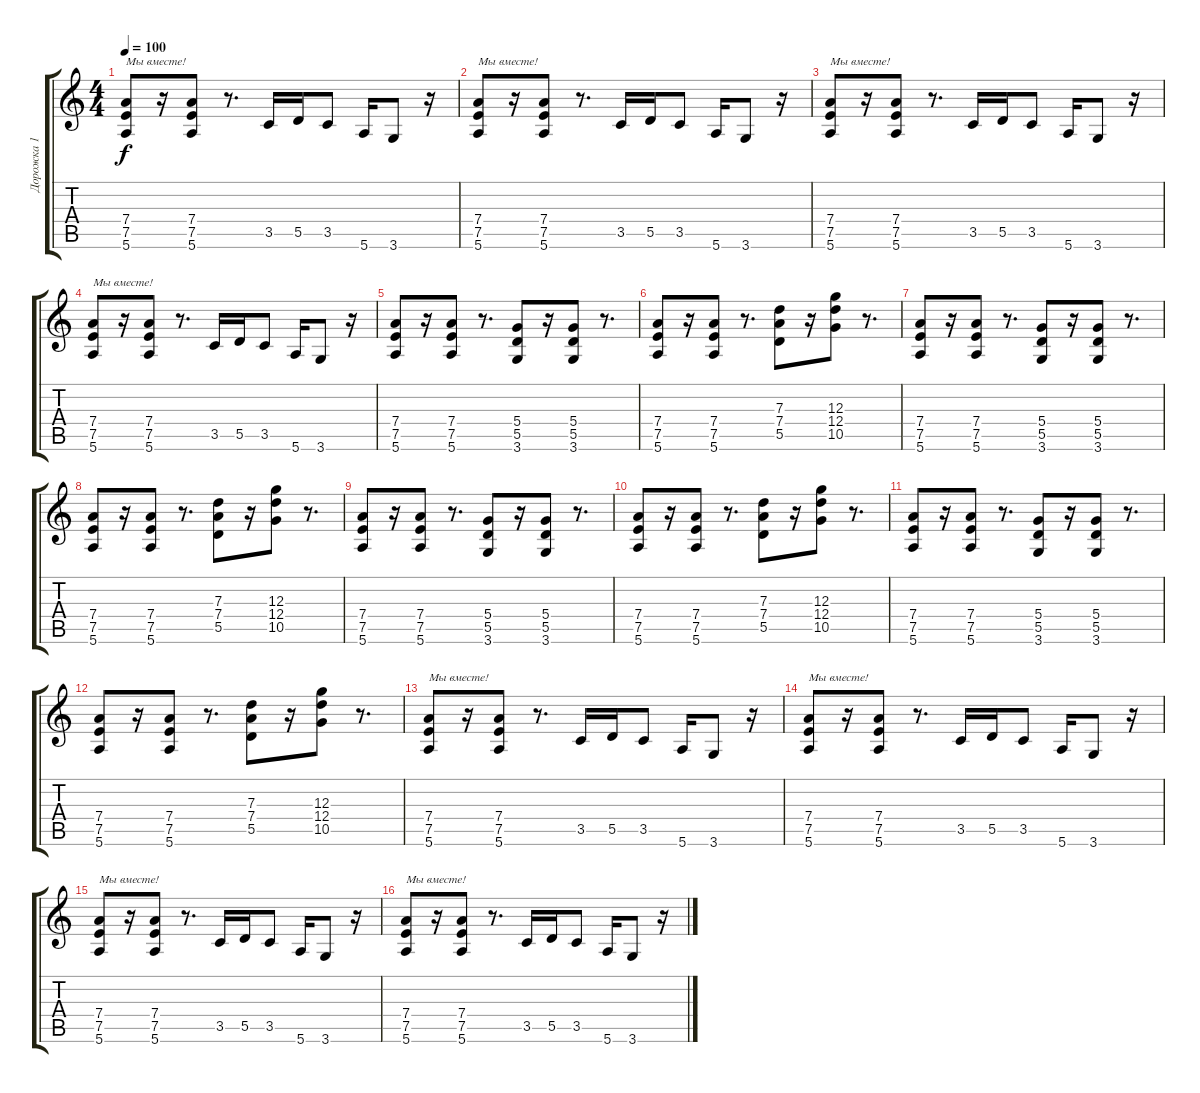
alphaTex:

\track ("Дорожка 1" "Дорожка 1") {instrument distortionguitar}
\staff {score tabs}
\tuning (E4 B3 G3 D3 A2 E2) {hide}
\ts (4 4)
\tempo 100
\clef g2
\ks c
(7.4 7.5 5.6).8{txt "Мы вместе!" dy f} r.16 (7.4 7.5 5.6).8 r.8{d} 3.5.16 5.5.16 3.5.8 5.6.16 3.6.8 r.16 |
(7.4 7.5 5.6).8{txt "Мы вместе!"} r.16 (7.4 7.5 5.6).8 r.8{d} 3.5.16 5.5.16 3.5.8 5.6.16 3.6.8 r.16 |
(7.4 7.5 5.6).8{txt "Мы вместе!"} r.16 (7.4 7.5 5.6).8 r.8{d} 3.5.16 5.5.16 3.5.8 5.6.16 3.6.8 r.16 |
(7.4 7.5 5.6).8{txt "Мы вместе!"} r.16 (7.4 7.5 5.6).8 r.8{d} 3.5.16 5.5.16 3.5.8 5.6.16 3.6.8 r.16 |
(7.4 7.5 5.6).8 r.16 (7.4 7.5 5.6).8 r.8{d} (5.4 5.5 3.6).8 r.16 (5.4 5.5 3.6).8 r.8{d} |
(7.4 7.5 5.6).8 r.16 (7.4 7.5 5.6).8 r.8{d} (7.3 7.4 5.5).8 r.16 (12.3 12.4 10.5).8 r.8{d} |
(7.4 7.5 5.6).8 r.16 (7.4 7.5 5.6).8 r.8{d} (5.4 5.5 3.6).8 r.16 (5.4 5.5 3.6).8 r.8{d} |
(7.4 7.5 5.6).8 r.16 (7.4 7.5 5.6).8 r.8{d} (7.3 7.4 5.5).8 r.16 (12.3 12.4 10.5).8 r.8{d} |
(7.4 7.5 5.6).8 r.16 (7.4 7.5 5.6).8 r.8{d} (5.4 5.5 3.6).8 r.16 (5.4 5.5 3.6).8 r.8{d} |
(7.4 7.5 5.6).8 r.16 (7.4 7.5 5.6).8 r.8{d} (7.3 7.4 5.5).8 r.16 (12.3 12.4 10.5).8 r.8{d} |
(7.4 7.5 5.6).8 r.16 (7.4 7.5 5.6).8 r.8{d} (5.4 5.5 3.6).8 r.16 (5.4 5.5 3.6).8 r.8{d} |
(7.4 7.5 5.6).8 r.16 (7.4 7.5 5.6).8 r.8{d} (7.3 7.4 5.5).8 r.16 (12.3 12.4 10.5).8 r.8{d} |
(7.4 7.5 5.6).8{txt "Мы вместе!"} r.16 (7.4 7.5 5.6).8 r.8{d} 3.5.16 5.5.16 3.5.8 5.6.16 3.6.8 r.16 |
(7.4 7.5 5.6).8{txt "Мы вместе!"} r.16 (7.4 7.5 5.6).8 r.8{d} 3.5.16 5.5.16 3.5.8 5.6.16 3.6.8 r.16 |
(7.4 7.5 5.6).8{txt "Мы вместе!"} r.16 (7.4 7.5 5.6).8 r.8{d} 3.5.16 5.5.16 3.5.8 5.6.16 3.6.8 r.16 |
(7.4 7.5 5.6).8{txt "Мы вместе!"} r.16 (7.4 7.5 5.6).8 r.8{d} 3.5.16 5.5.16 3.5.8 5.6.16 3.6.8 r.16
